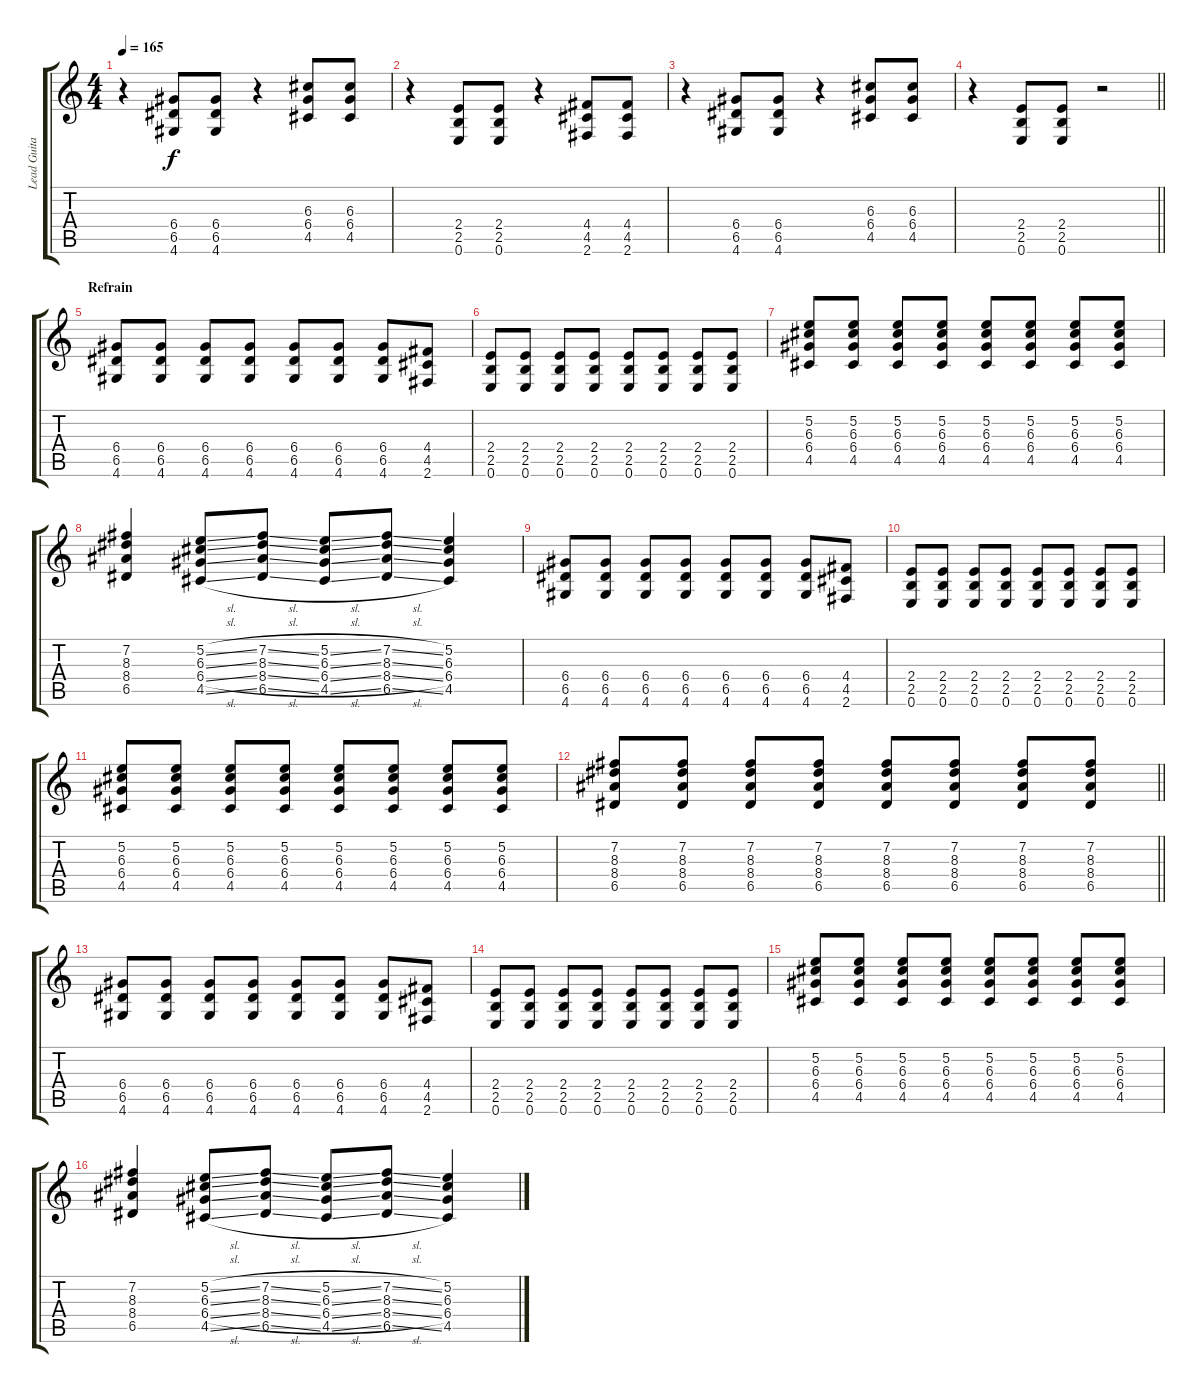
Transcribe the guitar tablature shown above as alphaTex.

\track ("Lead Guitar" "Lead Guita") {instrument overdrivenguitar}
\staff {score tabs}
\tuning (E4 B3 G3 D3 A2 E2) {hide}
\ts (4 4)
\tempo 165
\clef g2
\ks c
r.4{dy f} (6.4 6.5 4.6).8 (6.4 6.5 4.6).8 r.4 (6.3 6.4 4.5).8 (6.3 6.4 4.5).8 |
r.4 (2.4 2.5 0.6).8 (2.4 2.5 0.6).8 r.4 (4.4 4.5 2.6).8 (4.4 4.5 2.6).8 |
r.4 (6.4 6.5 4.6).8 (6.4 6.5 4.6).8 r.4 (6.3 6.4 4.5).8 (6.3 6.4 4.5).8 |
\barLineRight lightlight
r.4 (2.4 2.5 0.6).8 (2.4 2.5 0.6).8 r.2 |
\section ("" "Refrain")
(6.4 6.5 4.6).8 (6.4 6.5 4.6).8 (6.4 6.5 4.6).8 (6.4 6.5 4.6).8 (6.4 6.5 4.6).8 (6.4 6.5 4.6).8 (6.4 6.5 4.6).8 (4.4 4.5 2.6).8 |
(2.4 2.5 0.6).8 (2.4 2.5 0.6).8 (2.4 2.5 0.6).8 (2.4 2.5 0.6).8 (2.4 2.5 0.6).8 (2.4 2.5 0.6).8 (2.4 2.5 0.6).8 (2.4 2.5 0.6).8 |
(5.2 6.3 6.4 4.5).8 (5.2 6.3 6.4 4.5).8 (5.2 6.3 6.4 4.5).8 (5.2 6.3 6.4 4.5).8 (5.2 6.3 6.4 4.5).8 (5.2 6.3 6.4 4.5).8 (5.2 6.3 6.4 4.5).8 (5.2 6.3 6.4 4.5).8 |
(7.2 8.3 8.4 6.5).4 (5.2{sl} 6.3{sl} 6.4{sl} 4.5{sl}).8 (7.2{sl} 8.3{sl} 8.4{sl} 6.5{sl}).8 (5.2{sl} 6.3{sl} 6.4{sl} 4.5{sl}).8 (7.2{sl} 8.3{sl} 8.4{sl} 6.5{sl}).8 (5.2 6.3 6.4 4.5).4 |
(6.4 6.5 4.6).8 (6.4 6.5 4.6).8 (6.4 6.5 4.6).8 (6.4 6.5 4.6).8 (6.4 6.5 4.6).8 (6.4 6.5 4.6).8 (6.4 6.5 4.6).8 (4.4 4.5 2.6).8 |
(2.4 2.5 0.6).8 (2.4 2.5 0.6).8 (2.4 2.5 0.6).8 (2.4 2.5 0.6).8 (2.4 2.5 0.6).8 (2.4 2.5 0.6).8 (2.4 2.5 0.6).8 (2.4 2.5 0.6).8 |
(5.2 6.3 6.4 4.5).8 (5.2 6.3 6.4 4.5).8 (5.2 6.3 6.4 4.5).8 (5.2 6.3 6.4 4.5).8 (5.2 6.3 6.4 4.5).8 (5.2 6.3 6.4 4.5).8 (5.2 6.3 6.4 4.5).8 (5.2 6.3 6.4 4.5).8 |
\barLineRight lightlight
(7.2 8.3 8.4 6.5).8 (7.2 8.3 8.4 6.5).8 (7.2 8.3 8.4 6.5).8 (7.2 8.3 8.4 6.5).8 (7.2 8.3 8.4 6.5).8 (7.2 8.3 8.4 6.5).8 (7.2 8.3 8.4 6.5).8 (7.2 8.3 8.4 6.5).8 |
(6.4 6.5 4.6).8 (6.4 6.5 4.6).8 (6.4 6.5 4.6).8 (6.4 6.5 4.6).8 (6.4 6.5 4.6).8 (6.4 6.5 4.6).8 (6.4 6.5 4.6).8 (4.4 4.5 2.6).8 |
(2.4 2.5 0.6).8 (2.4 2.5 0.6).8 (2.4 2.5 0.6).8 (2.4 2.5 0.6).8 (2.4 2.5 0.6).8 (2.4 2.5 0.6).8 (2.4 2.5 0.6).8 (2.4 2.5 0.6).8 |
(5.2 6.3 6.4 4.5).8 (5.2 6.3 6.4 4.5).8 (5.2 6.3 6.4 4.5).8 (5.2 6.3 6.4 4.5).8 (5.2 6.3 6.4 4.5).8 (5.2 6.3 6.4 4.5).8 (5.2 6.3 6.4 4.5).8 (5.2 6.3 6.4 4.5).8 |
(7.2 8.3 8.4 6.5).4 (5.2{sl} 6.3{sl} 6.4{sl} 4.5{sl}).8 (7.2{sl} 8.3{sl} 8.4{sl} 6.5{sl}).8 (5.2{sl} 6.3{sl} 6.4{sl} 4.5{sl}).8 (7.2{sl} 8.3{sl} 8.4{sl} 6.5{sl}).8 (5.2 6.3 6.4 4.5).4
